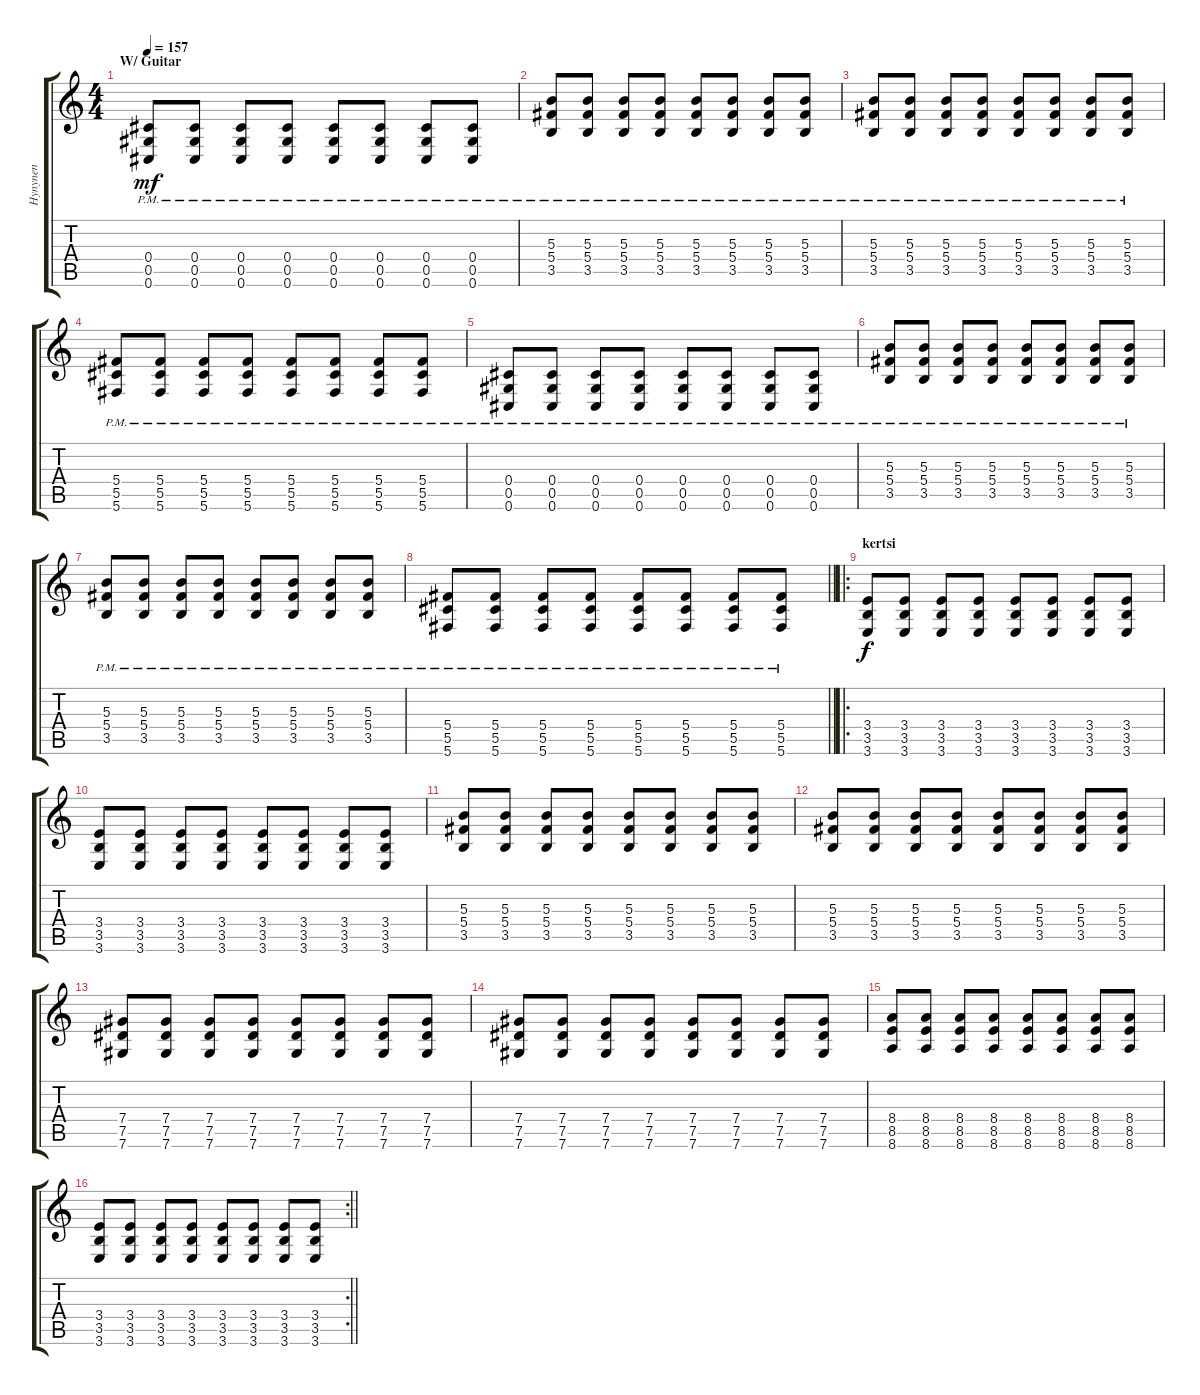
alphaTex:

\track ("Hynynen" "Hynynen") {instrument distortionguitar}
\staff {score tabs}
\tuning (Eb4 Bb3 Gb3 Db3 Ab2 Db2) {hide}
\ts (4 4)
\section ("" "W/ Guitar")
\tempo 157
\clef g2
\ks c
(0.4{pm} 0.5{pm} 0.6{pm}).8{dy mf} (0.4{pm} 0.5{pm} 0.6{pm}).8 (0.4{pm} 0.5{pm} 0.6{pm}).8 (0.4{pm} 0.5{pm} 0.6{pm}).8 (0.4{pm} 0.5{pm} 0.6{pm}).8 (0.4{pm} 0.5{pm} 0.6{pm}).8 (0.4{pm} 0.5{pm} 0.6{pm}).8 (0.4{pm} 0.5{pm} 0.6{pm}).8 |
(5.3{pm} 5.4{pm} 3.5{pm}).8 (5.3{pm} 5.4{pm} 3.5{pm}).8 (5.3{pm} 5.4{pm} 3.5{pm}).8 (5.3{pm} 5.4{pm} 3.5{pm}).8 (5.3{pm} 5.4{pm} 3.5{pm}).8 (5.3{pm} 5.4{pm} 3.5{pm}).8 (5.3{pm} 5.4{pm} 3.5{pm}).8 (5.3{pm} 5.4{pm} 3.5{pm}).8 |
(5.3{pm} 5.4{pm} 3.5{pm}).8 (5.3{pm} 5.4{pm} 3.5{pm}).8 (5.3{pm} 5.4{pm} 3.5{pm}).8 (5.3{pm} 5.4{pm} 3.5{pm}).8 (5.3{pm} 5.4{pm} 3.5{pm}).8 (5.3{pm} 5.4{pm} 3.5{pm}).8 (5.3{pm} 5.4{pm} 3.5{pm}).8 (5.3{pm} 5.4{pm} 3.5{pm}).8 |
(5.4{pm} 5.5{pm} 5.6{pm}).8 (5.4{pm} 5.5{pm} 5.6{pm}).8 (5.4{pm} 5.5{pm} 5.6{pm}).8 (5.4{pm} 5.5{pm} 5.6{pm}).8 (5.4{pm} 5.5{pm} 5.6{pm}).8 (5.4{pm} 5.5{pm} 5.6{pm}).8 (5.4{pm} 5.5{pm} 5.6{pm}).8 (5.4{pm} 5.5{pm} 5.6{pm}).8 |
(0.4{pm} 0.5{pm} 0.6{pm}).8 (0.4{pm} 0.5{pm} 0.6{pm}).8 (0.4{pm} 0.5{pm} 0.6{pm}).8 (0.4{pm} 0.5{pm} 0.6{pm}).8 (0.4{pm} 0.5{pm} 0.6{pm}).8 (0.4{pm} 0.5{pm} 0.6{pm}).8 (0.4{pm} 0.5{pm} 0.6{pm}).8 (0.4{pm} 0.5{pm} 0.6{pm}).8 |
(5.3{pm} 5.4{pm} 3.5{pm}).8 (5.3{pm} 5.4{pm} 3.5{pm}).8 (5.3{pm} 5.4{pm} 3.5{pm}).8 (5.3{pm} 5.4{pm} 3.5{pm}).8 (5.3{pm} 5.4{pm} 3.5{pm}).8 (5.3{pm} 5.4{pm} 3.5{pm}).8 (5.3{pm} 5.4{pm} 3.5{pm}).8 (5.3{pm} 5.4{pm} 3.5{pm}).8 |
(5.3{pm} 5.4{pm} 3.5{pm}).8 (5.3{pm} 5.4{pm} 3.5{pm}).8 (5.3{pm} 5.4{pm} 3.5{pm}).8 (5.3{pm} 5.4{pm} 3.5{pm}).8 (5.3{pm} 5.4{pm} 3.5{pm}).8 (5.3{pm} 5.4{pm} 3.5{pm}).8 (5.3{pm} 5.4{pm} 3.5{pm}).8 (5.3{pm} 5.4{pm} 3.5{pm}).8 |
\barLineRight lightlight
(5.4{pm} 5.5{pm} 5.6{pm}).8 (5.4{pm} 5.5{pm} 5.6{pm}).8 (5.4{pm} 5.5{pm} 5.6{pm}).8 (5.4{pm} 5.5{pm} 5.6{pm}).8 (5.4{pm} 5.5{pm} 5.6{pm}).8 (5.4{pm} 5.5{pm} 5.6{pm}).8 (5.4{pm} 5.5{pm} 5.6{pm}).8 (5.4{pm} 5.5{pm} 5.6{pm}).8 |
\ro
\section ("" "kertsi")
(3.4 3.5 3.6).8{dy f} (3.4 3.5 3.6).8 (3.4 3.5 3.6).8 (3.4 3.5 3.6).8 (3.4 3.5 3.6).8 (3.4 3.5 3.6).8 (3.4 3.5 3.6).8 (3.4 3.5 3.6).8 |
(3.4 3.5 3.6).8 (3.4 3.5 3.6).8 (3.4 3.5 3.6).8 (3.4 3.5 3.6).8 (3.4 3.5 3.6).8 (3.4 3.5 3.6).8 (3.4 3.5 3.6).8 (3.4 3.5 3.6).8 |
(5.3 5.4 3.5).8 (5.3 5.4 3.5).8 (5.3 5.4 3.5).8 (5.3 5.4 3.5).8 (5.3 5.4 3.5).8 (5.3 5.4 3.5).8 (5.3 5.4 3.5).8 (5.3 5.4 3.5).8 |
(5.3 5.4 3.5).8 (5.3 5.4 3.5).8 (5.3 5.4 3.5).8 (5.3 5.4 3.5).8 (5.3 5.4 3.5).8 (5.3 5.4 3.5).8 (5.3 5.4 3.5).8 (5.3 5.4 3.5).8 |
(7.4 7.5 7.6).8 (7.4 7.5 7.6).8 (7.4 7.5 7.6).8 (7.4 7.5 7.6).8 (7.4 7.5 7.6).8 (7.4 7.5 7.6).8 (7.4 7.5 7.6).8 (7.4 7.5 7.6).8 |
(7.4 7.5 7.6).8 (7.4 7.5 7.6).8 (7.4 7.5 7.6).8 (7.4 7.5 7.6).8 (7.4 7.5 7.6).8 (7.4 7.5 7.6).8 (7.4 7.5 7.6).8 (7.4 7.5 7.6).8 |
(8.4 8.5 8.6).8 (8.4 8.5 8.6).8 (8.4 8.5 8.6).8 (8.4 8.5 8.6).8 (8.4 8.5 8.6).8 (8.4 8.5 8.6).8 (8.4 8.5 8.6).8 (8.4 8.5 8.6).8 |
\rc 2
\barLineRight lightlight
(3.4 3.5 3.6).8 (3.4 3.5 3.6).8 (3.4 3.5 3.6).8 (3.4 3.5 3.6).8 (3.4 3.5 3.6).8 (3.4 3.5 3.6).8 (3.4 3.5 3.6).8 (3.4 3.5 3.6).8
